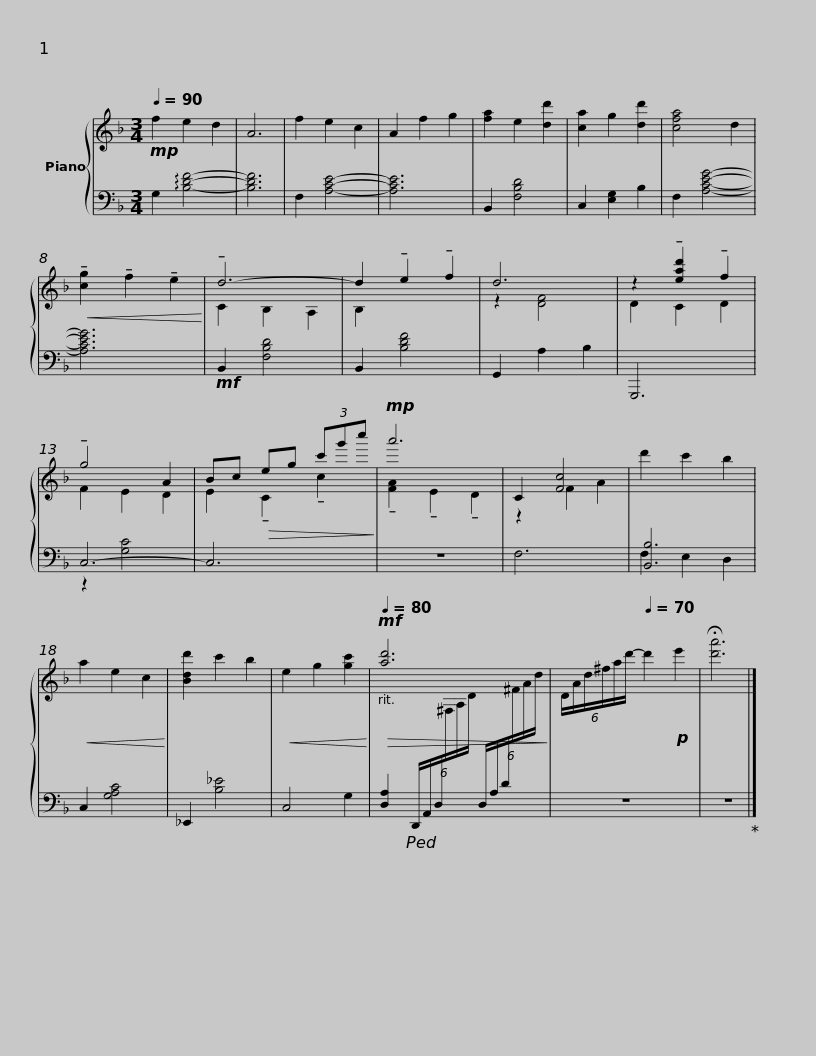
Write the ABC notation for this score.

X:1
%%score { ( 1 3 ) | ( 2 4 ) }
L:1/8
Q:1/4=90
M:3/4
I:linebreak $
K:F
V:1 treble
V:3 treble
V:2 bass
V:4 bass
V:1
!mp! f2 e2 d2 | A6 | f2 e2 c2 | A2 f2 g2 | [fa]2 e2 [dd']2 | %5
 [ca]2 g2 [dd']2 | [cfa]4 d2 |!<(! !tenuto![cg]2 !tenuto!f2 !tenuto!e2!<)! | !tenuto!d6- | d2 !tenuto!e2 !tenuto!f2 | %10
 d6 |$ z2 !tenuto![ead']2 !tenuto!f2 | !tenuto!g4 A2 | Bc!>(! eg (3c'g'c''!>)! |!mp! a'6 | %15
 C2 [Fc]4 | d'2 c'2 b2 |!<(! a2 e2 c2!<)! | [Bdd']2 c'2 b2 |!<(! e2 g2 [gc']2!<)! |$ %20
[Q:1/4=80]!mf!!>(! [ad']6!>)! | (6:4:6D/A/d/^f/a/d'/-[Q:1/4=70] d'2!p! e'2 | !fermata![d'a']6 |] %23
V:2
 G,2 !arpeggio![B,DF]4- | [B,DF]6 | F,2 [A,CE]4- | [A,CE]6 | B,,2 [F,B,D]4 | %5
 C,2 [E,G,]2 B,2 | F,2 [A,CEG]4- | [A,CEG]6 |!mf! B,,2 [F,B,D]4 | B,,2 [B,DF]4 | %10
 G,,2 A,2 B,2 |$ G,,,6 | C,6- | C,6 | z6 | %15
 F,6 | [B,,B,]6 | C,2 [G,A,C]4 | _E,,2 [B,_E]4 | C,4 G,2 |$ %20
 [D,A,]2!ped! (6:4:6D,,/A,,/D,/[I:staff -1]^F,/A,/D/[I:staff +1] (6:4:6D,/A,/D/[I:staff -1]^F/A/d/ |[I:staff +1] z6 | z6!ped-up! |] %23
V:3
 x6 | x6 | x6 | x6 | x6 | %5
 x6 | x6 | x6 | C2 B,2 A,2 | B,2 x4 | %10
 z2 [DF]4 |$ D2 C2 D2 | F2 E2 D2 | E2 !tenuto!C2 !tenuto!c2 | !tenuto![FA]2 !tenuto!E2 !tenuto!D2 | %15
 z2 F2 A2 | x6 | x6 | x6 | x6 |$ %20
 x6 | x6 | x6 |] %23
V:4
 x6 | x6 | x6 | x6 | x6 | %5
 x6 | x6 | x6 | x6 | x6 | %10
 x6 |$ x6 | z2 [G,C]4 | x6 | x6 | %15
 x6 | F,2 E,2 D,2 | x6 | x6 | x6 |$ %20
 x6 | x6 | x6 |] %23
